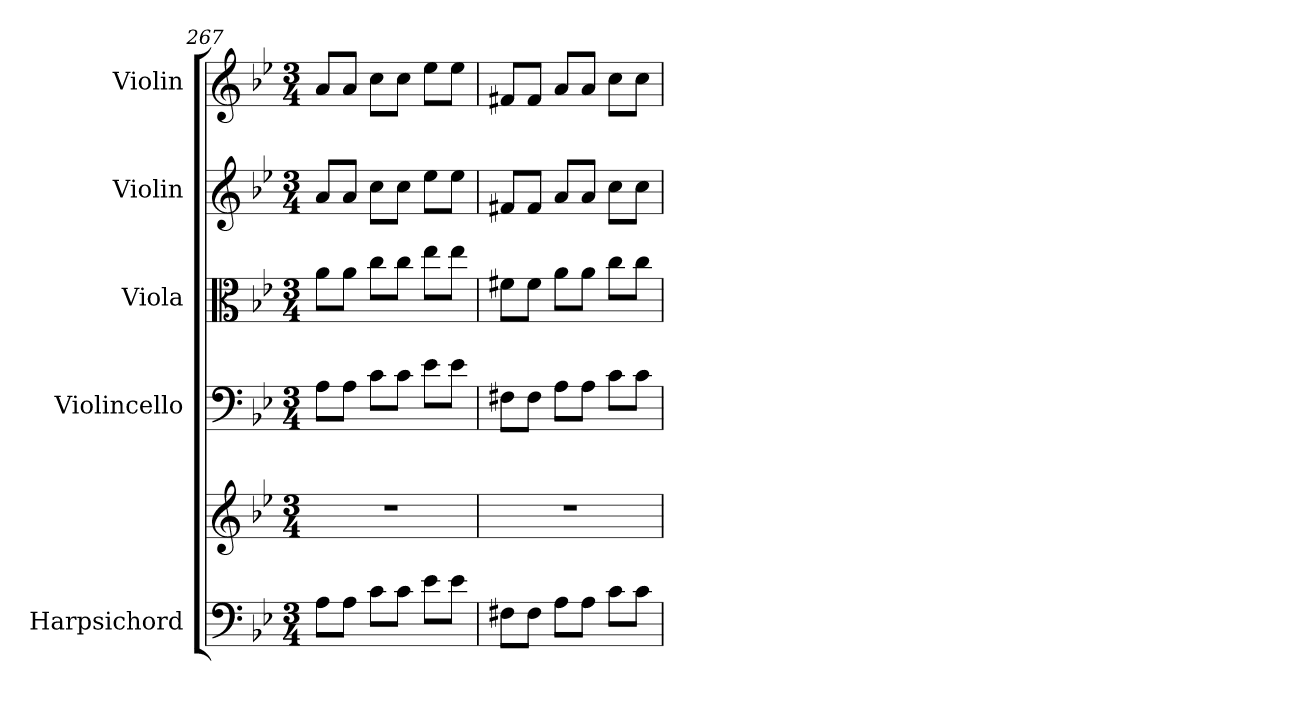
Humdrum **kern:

**kern	**kern	**kern	**kern	**kern	**kern
*part5	*part5	*part4	*part3	*part2	*part1
*staff6	*staff5	*staff4	*staff3	*staff2	*staff1
*I"Harpsichord	*	*I"Violincello	*I"Viola	*I"Violin	*I"Violin
*I'Hpschd	*	*I'Vc	*I'Vla	*I'Vln	*I'Vln
*clefF4	*clefG2	*clefF4	*clefC3	*clefG2	*clefG2
*k[b-e-]	*k[b-e-]	*k[b-e-]	*k[b-e-]	*k[b-e-]	*k[b-e-]
*M3/4	*M3/4	*M3/4	*M3/4	*M3/4	*M3/4
=267	=267	=267	=267	=267	=267
8A\L	2.r	8A\L	8a\L	8a/L	8a/L
8A\J	.	8A\J	8a\J	8a/J	8a/J
8c\L	.	8c\L	8cc\L	8cc\L	8cc\L
8c\J	.	8c\J	8cc\J	8cc\J	8cc\J
8e-\L	.	8e-\L	8ee-\L	8ee-\L	8ee-\L
8e-\J	.	8e-\J	8ee-\J	8ee-\J	8ee-\J
=268	=268	=268	=268	=268	=268
8F#X\L	2.r	8F#X\L	8f#X\L	8f#X/L	8f#X/L
8F#\J	.	8F#\J	8f#\J	8f#/J	8f#/J
8A\L	.	8A\L	8a\L	8a/L	8a/L
8A\J	.	8A\J	8a\J	8a/J	8a/J
8c\L	.	8c\L	8cc\L	8cc\L	8cc\L
8c\J	.	8c\J	8cc\J	8cc\J	8cc\J
=	=	=	=	=	=
*-	*-	*-	*-	*-	*-
